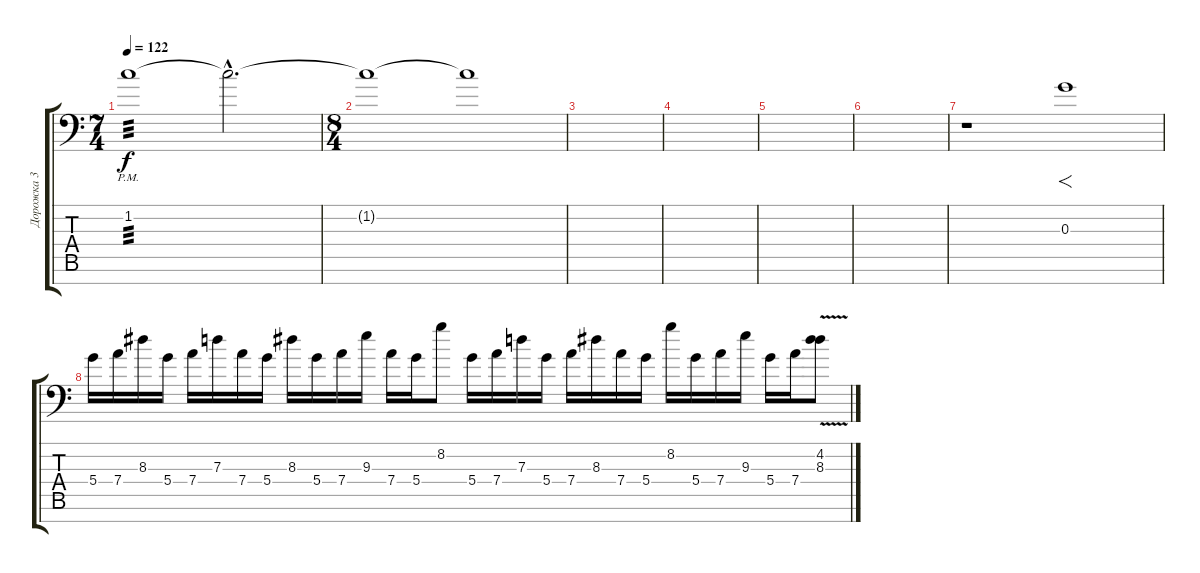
\track ("Дорожка 3" "Дорожка 3") {instrument distortionguitar}
\staff {score tabs}
\tuning (E4 B3 G3 D3 A2 E2 A1) {hide}
\ts (7 4)
\tempo 122
\clef f4
\ks c
1.2{pm}.1{tp 3 dy f} 1.2{hac t}.2{d} |
\ts (8 4)
1.2{t}.1 1.2{t}.1 |
|
|
|
|
r.1{volume 10} 0.3.1{f} |
5.4.16 7.4.16 8.3.16 5.4.16 7.4.16 7.3.16 7.4.16 5.4.16 8.3.16 5.4.16 7.4.16 9.3.16 7.4.16 5.4.16 8.2.8 5.4.16 7.4.16 7.3.16 5.4.16 7.4.16 8.3.16 7.4.16 5.4.16 8.2.16 5.4.16 7.4.16 9.3.16 5.4.16 7.4.16 (4.2{v} 8.3).8
